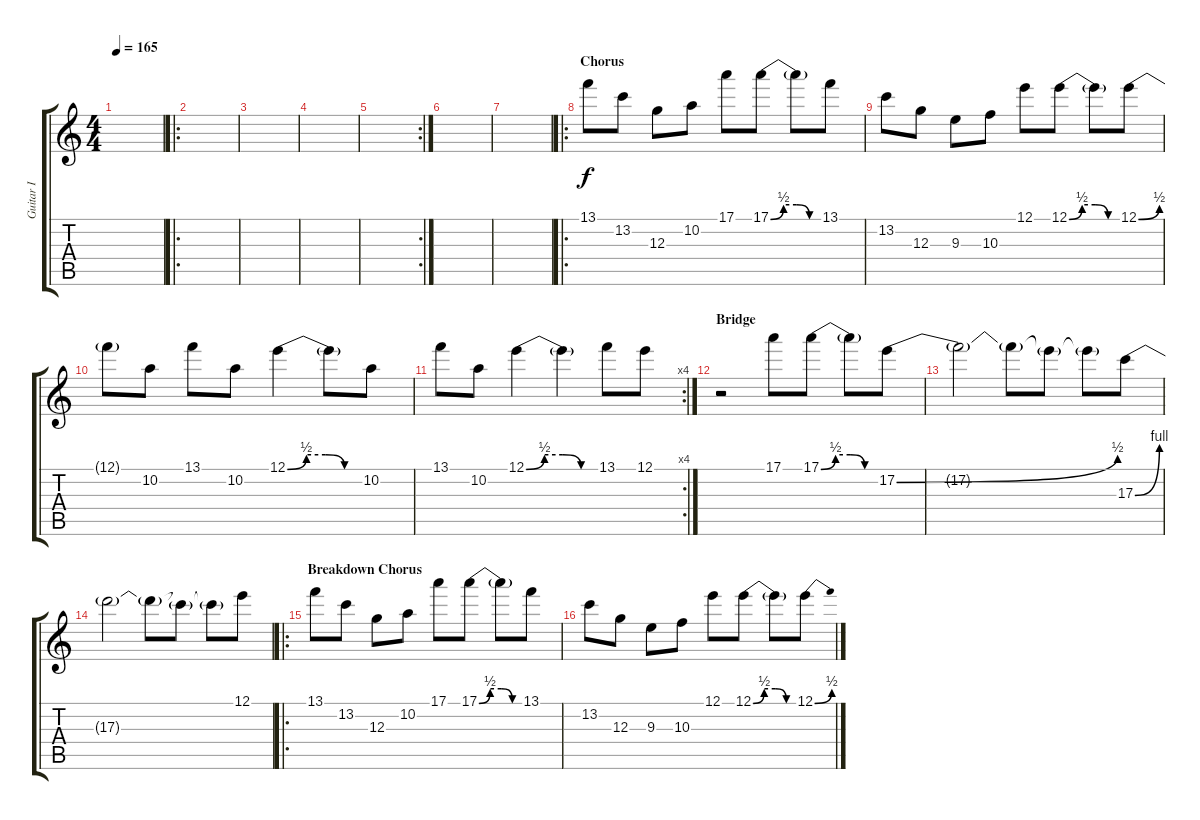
\track ("Guitar I" "Guitar I") {instrument distortionguitar}
\staff {score tabs}
\tuning (E4 B3 G3 D3 A2 D2) {hide}
\ts (4 4)
\tempo 165
\clef g2
\ks c
|
\ro
|
|
|
\rc 2
|
|
|
\ro
\section ("" "Chorus")
13.1.8 13.2.8 12.3.8 10.2.8 17.1.8 17.1{be (custom 0 0 15 2 30 2 45 0 60 0)}.8 17.1{t}.8 13.1.8 |
13.2.8 12.3.8 9.3.8 10.3.8 12.1.8 12.1{be (custom 0 0 15 2 30 2 45 0 60 0)}.8 12.1{t}.8 12.1{be (bend 0 0 60 2)}.8 |
12.1{t}.8 10.2.8 13.1.8 10.2.8 12.1{be (custom 0 0 15 2 30 2 45 0 60 0)}.4 12.1{t}.8 10.2.8 |
\rc 4
13.1.8 10.2.8 12.1{be (custom 0 0 15 2 30 2 45 0 60 0)}.4 12.1{t}.4 13.1.8 12.1.8 |
\section ("" "Bridge")
r.2 17.1.8 17.1{be (custom 0 0 15 2 30 2 45 0 60 0)}.8 17.1{t}.8 17.2{be (bend 0 0 60 2)}.8 |
17.2{t}.2 17.2{t}.8 17.2{t}.8 17.2{t}.8 17.3{be (bend 0 0 60 4)}.8 |
17.3{t}.2 17.3{t}.8 17.3{t}.8 17.3{t}.8 12.1.8 |
\ro
\section ("" "Breakdown Chorus")
13.1.8 13.2.8 12.3.8 10.2.8 17.1.8 17.1{be (custom 0 0 15 2 30 2 45 0 60 0)}.8 17.1{t}.8 13.1.8 |
13.2.8 12.3.8 9.3.8 10.3.8 12.1.8 12.1{be (custom 0 0 15 2 30 2 45 0 60 0)}.8 12.1{t}.8 12.1{be (bend 0 0 60 2)}.8
